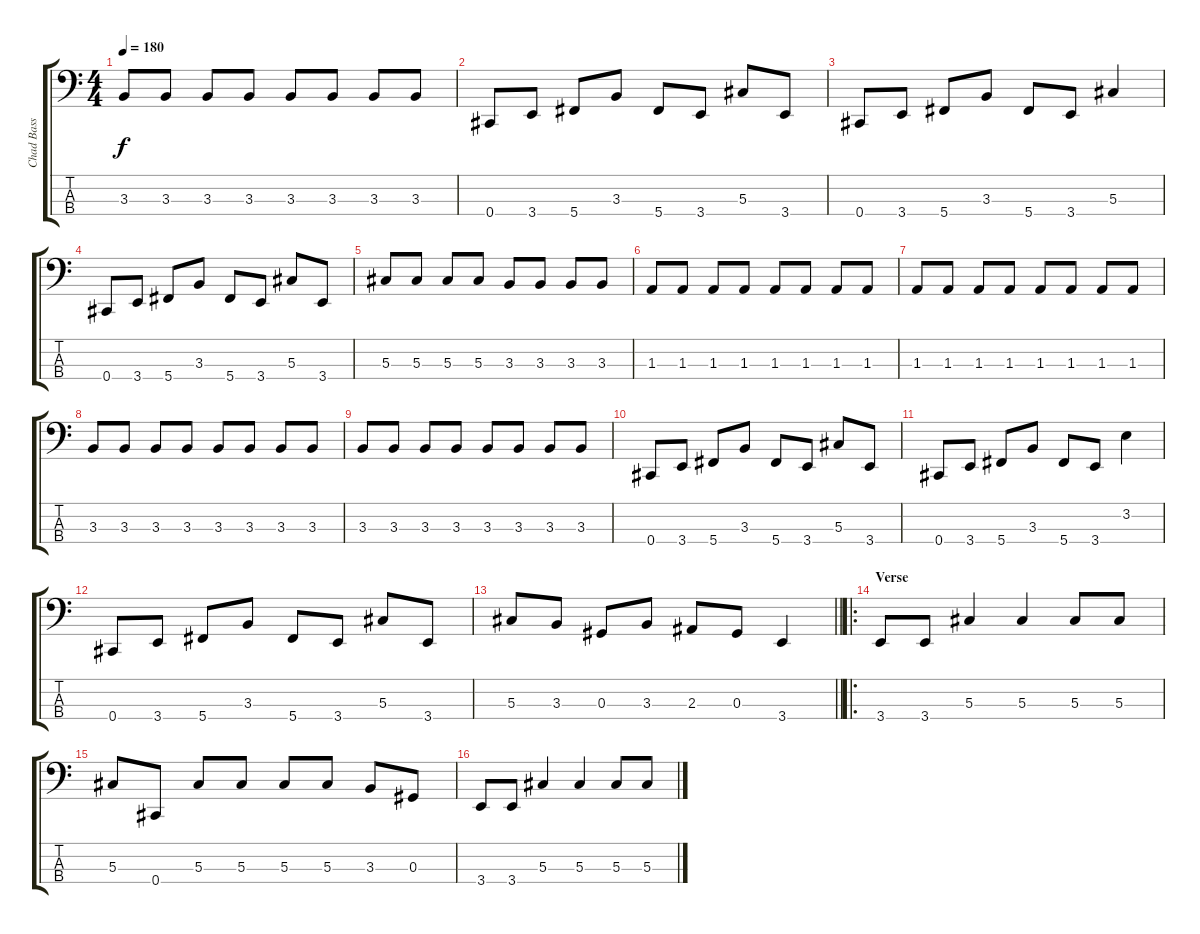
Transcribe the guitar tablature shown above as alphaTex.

\track ("Chad Bass" "Chad Bass") {instrument electricbasspick}
\staff {score tabs}
\tuning (Gb2 Db2 Ab1 Db1) {hide}
\ts (4 4)
\tempo 180
\clef f4
\ks c
3.3.8{dy f} 3.3.8 3.3.8 3.3.8 3.3.8 3.3.8 3.3.8 3.3.8 |
0.4.8 3.4.8 5.4.8 3.3.8 5.4.8 3.4.8 5.3.8 3.4.8 |
0.4.8 3.4.8 5.4.8 3.3.8 5.4.8 3.4.8 5.3.4 |
0.4.8 3.4.8 5.4.8 3.3.8 5.4.8 3.4.8 5.3.8 3.4.8 |
5.3.8 5.3.8 5.3.8 5.3.8 3.3.8 3.3.8 3.3.8 3.3.8 |
1.3.8 1.3.8 1.3.8 1.3.8 1.3.8 1.3.8 1.3.8 1.3.8 |
1.3.8 1.3.8 1.3.8 1.3.8 1.3.8 1.3.8 1.3.8 1.3.8 |
3.3.8 3.3.8 3.3.8 3.3.8 3.3.8 3.3.8 3.3.8 3.3.8 |
3.3.8 3.3.8 3.3.8 3.3.8 3.3.8 3.3.8 3.3.8 3.3.8 |
0.4.8 3.4.8 5.4.8 3.3.8 5.4.8 3.4.8 5.3.8 3.4.8 |
0.4.8 3.4.8 5.4.8 3.3.8 5.4.8 3.4.8 3.2.4 |
0.4.8 3.4.8 5.4.8 3.3.8 5.4.8 3.4.8 5.3.8 3.4.8 |
\barLineRight lightlight
5.3.8 3.3.8 0.3.8 3.3.8 2.3.8 0.3.8 3.4.4 |
\ro
\section ("" "Verse")
3.4.8 3.4.8 5.3.4 5.3.4 5.3.8 5.3.8 |
5.3.8 0.4.8 5.3.8 5.3.8 5.3.8 5.3.8 3.3.8 0.3.8 |
3.4.8 3.4.8 5.3.4 5.3.4 5.3.8 5.3.8
